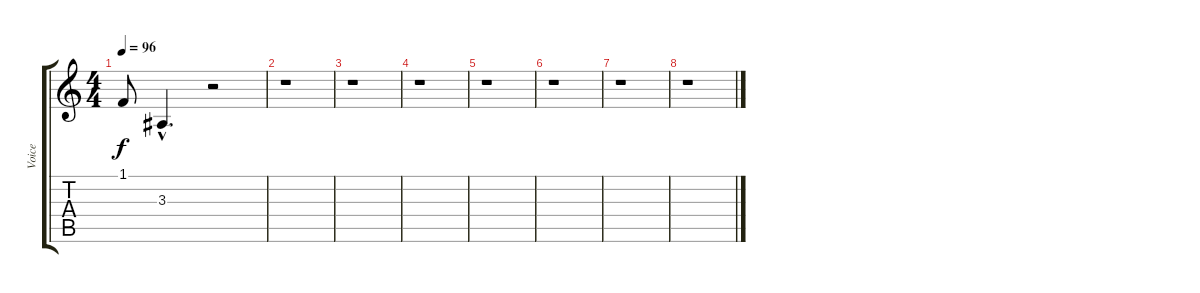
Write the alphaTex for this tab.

\track ("Voice" "Voice") {instrument altosax}
\staff {score tabs}
\tuning (E4 B3 G3 D3 A2 E2) {hide}
\ts (4 4)
\tempo 96
\clef g2
\ks c
1.1.8{dy f} 3.3{hac}.4{d} r.2 |
r.1 |
r.1 |
r.1 |
r.1 |
r.1 |
r.1 |
r.1
